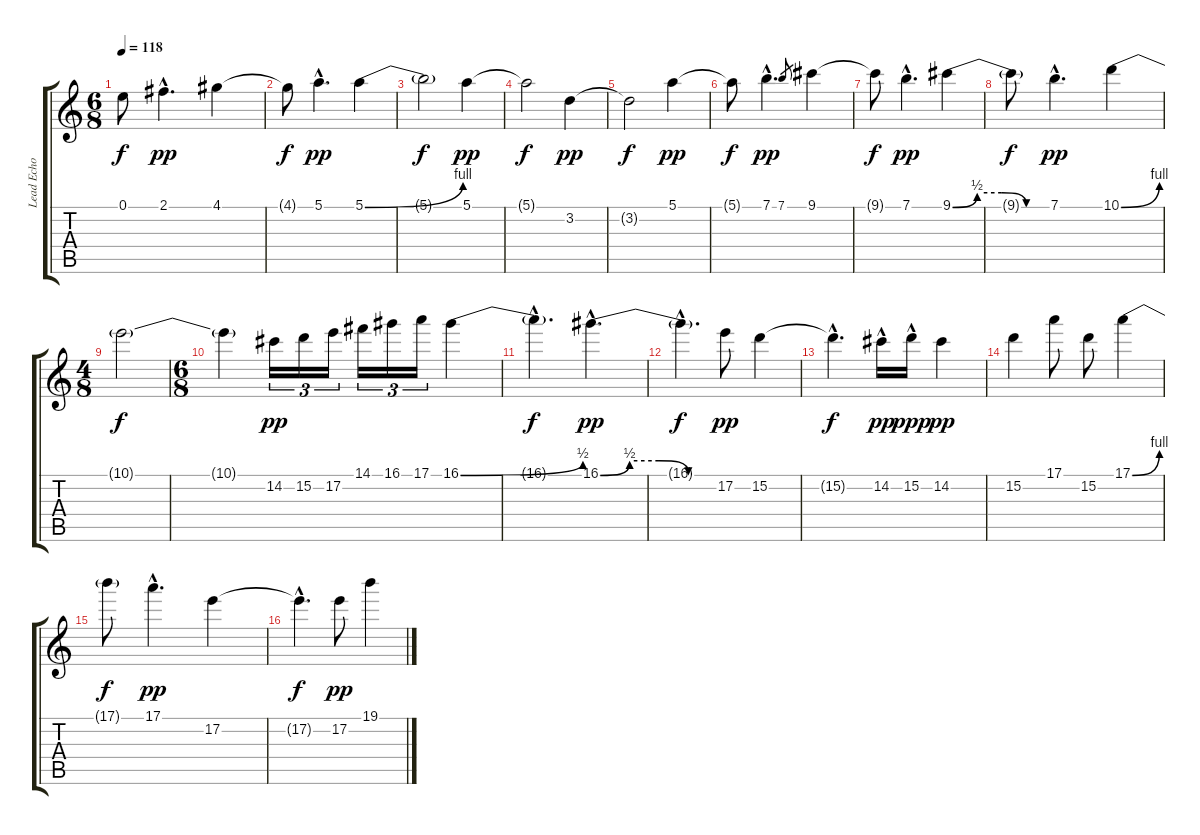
\track ("Lead Echo 2" "Lead Echo ") {instrument distortionguitar}
\staff {score tabs}
\tuning (E4 B3 G3 D3 A2 E2) {hide}
\ts (6 8)
\tempo 118
\clef g2
\ks c
0.1{t}.8{dy f} 2.1{hac}.4{d dy pp} 4.1.4 |
4.1{t}.8{dy f} 5.1{hac}.4{d dy pp} 5.1{be (bend 0 0 60 4)}.4 |
5.1{t}.2{dy f} 5.1.4{dy pp} |
5.1{t}.2{dy f} 3.2.4{dy pp} |
3.2{t}.2{dy f} 5.1.4{dy pp} |
5.1{t}.8{dy f} 7.1{hac}.4{d dy pp} 7.1.8{gr} 9.1.4 |
9.1{t}.8{dy f} 7.1{hac}.4{d dy pp} 9.1{be (custom 0 0 15 2 30 2 45 0 60 0)}.4 |
9.1{t}.8{dy f} 7.1{hac}.4{d dy pp} 10.1{be (bend 0 0 60 4)}.4 |
\ts (4 8)
10.1{t}.2{dy f} |
\ts (6 8)
10.1{t}.4 14.2.16{tu (3 2) dy pp} 15.2.16{tu (3 2)} 17.2.16{tu (3 2)} 14.1.16{tu (3 2)} 16.1.16{tu (3 2)} 17.1.16{tu (3 2)} 16.1{be (bend 0 0 60 2)}.4 |
16.1{hac t}.4{d dy f} 16.1{be (custom 0 0 15 2 30 2 45 0 60 0) hac}.4{d dy pp} |
16.1{hac t}.4{d dy f} 17.2.8{dy pp} 15.2.4 |
15.2{hac t}.4{d dy f} 14.2{hac}.16{dy pp} 15.2{hac}.16{dy ppp} 14.2.4{dy pp} |
15.2.4 17.1.8 15.2.8 17.1{be (bend 0 0 60 4)}.4 |
17.1{t}.8{dy f} 17.1{hac}.4{d dy pp} 17.2.4 |
17.2{hac t}.4{d dy f} 17.2.8{dy pp} 19.1.4
